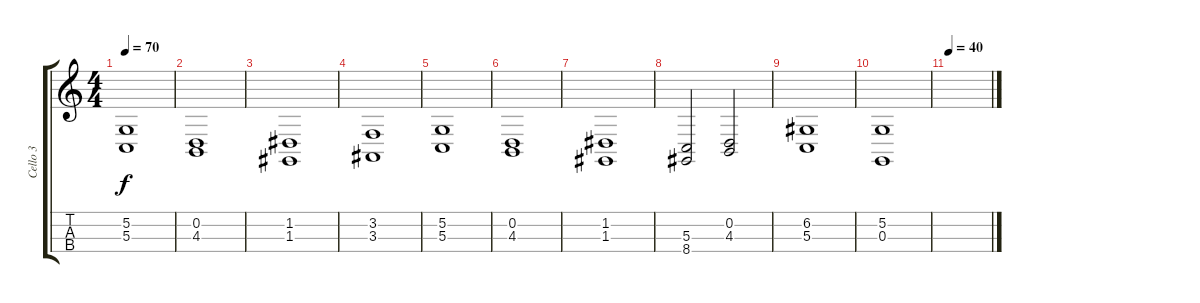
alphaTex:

\track ("Cello 3" "Cello 3") {instrument cello}
\staff {score tabs}
\tuning (A3 D3 G2 C2) {hide}
\ts (4 4)
\tempo 70
\clef g2
\ks c
(5.2 5.3).1{dy f} |
(0.2 4.3).1 |
(1.2 1.3).1 |
(3.2 3.3).1 |
(5.2 5.3).1 |
(0.2 4.3).1 |
(1.2 1.3).1 |
(5.3 8.4).2 (0.2 4.3).2 |
(6.2 5.3).1 |
(5.2 0.3).1 |
\tempo 40
